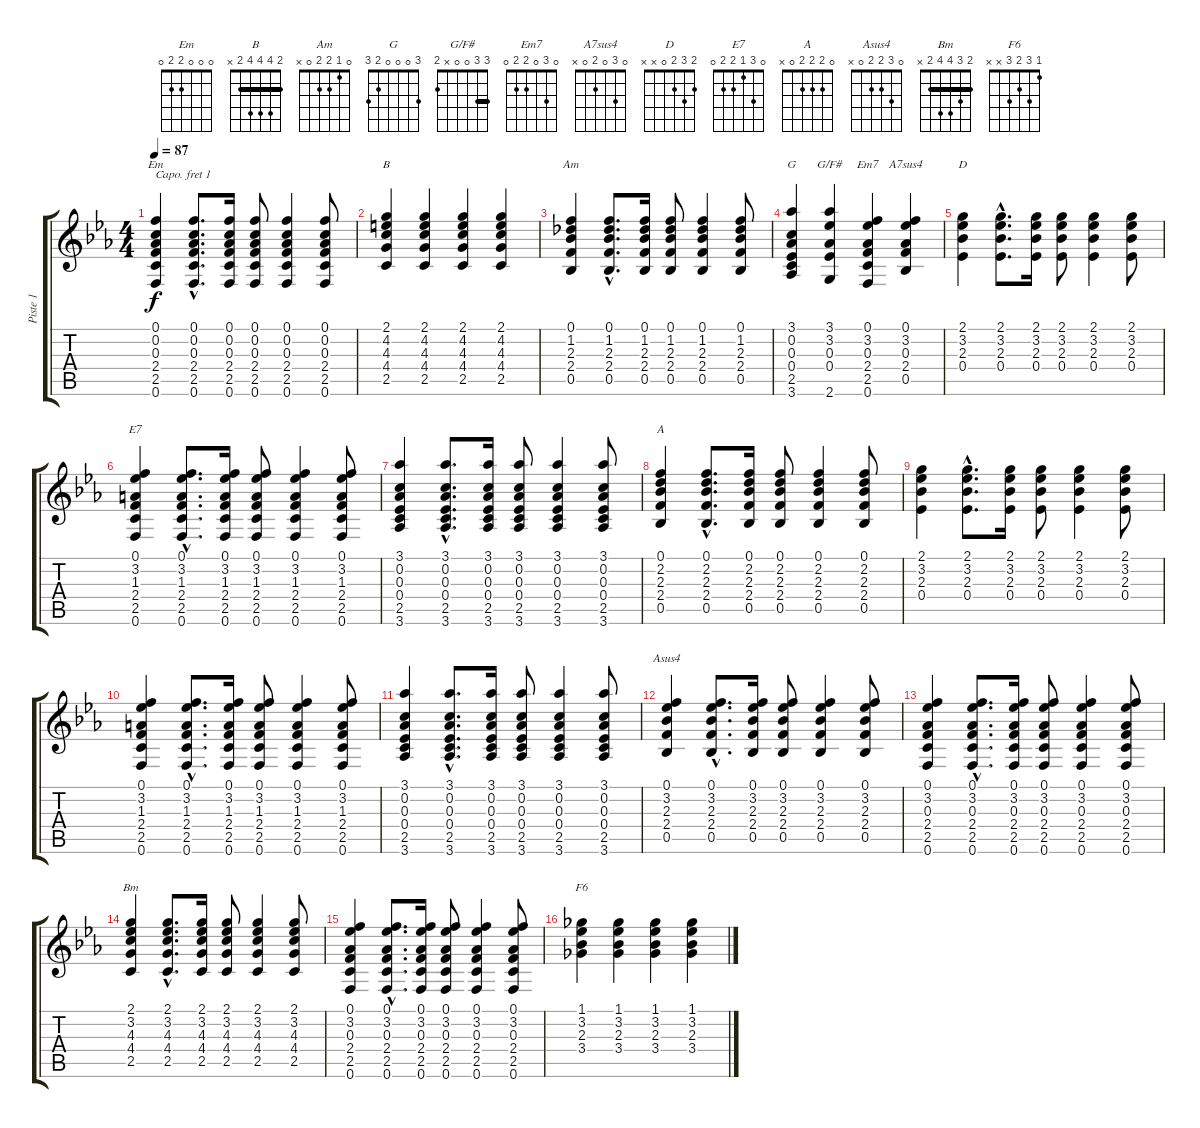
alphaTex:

\track ("Piste 1" "Piste 1") {instrument acousticguitarnylon}
\staff {score tabs}
\capo 1
\tuning (E4 B3 G3 D3 A2 E2) {hide}
\chord ("Em" 0 0 0 2 2 0)
\chord ("B" 2 4 4 4 2 x) {barre 2}
\chord ("Am" 0 1 2 2 0 x)
\chord ("G" 3 0 0 0 2 3)
\chord ("G/F#" 3 3 0 0 x 2) {barre 3}
\chord ("Em7" 0 3 0 2 2 0)
\chord ("A7sus4" 0 3 0 2 0 x)
\chord ("D" 2 3 2 0 x x)
\chord ("E7" 0 3 1 2 2 0)
\chord ("A" 0 2 2 2 0 x)
\chord ("Asus4" 0 3 2 2 0 x)
\chord ("Bm" 2 3 4 4 2 x) {barre 2}
\chord ("F6" 1 3 2 3 x x)
\ts (4 4)
\tempo 87
\clef g2
\ks eb
(0.1 0.2 0.3 2.4 2.5 0.6).4{ch "Em" dy f} (0.1{hac} 0.2{hac} 0.3{hac} 2.4{hac} 2.5{hac} 0.6{hac}).8{d} (0.1 0.2 0.3 2.4 2.5 0.6).16 (0.1 0.2 0.3 2.4 2.5 0.6).8 (0.1 0.2 0.3 2.4 2.5 0.6).4 (0.1 0.2 0.3 2.4 2.5 0.6).8 |
(2.1 4.2 4.3 4.4 2.5).4{ch "B"} (2.1 4.2 4.3 4.4 2.5).4 (2.1 4.2 4.3 4.4 2.5).4 (2.1 4.2 4.3 4.4 2.5).4 |
(0.1 1.2 2.3 2.4 0.5).4{ch "Am"} (0.1{hac} 1.2{hac} 2.3{hac} 2.4{hac} 0.5{hac}).8{d} (0.1 1.2 2.3 2.4 0.5).16 (0.1 1.2 2.3 2.4 0.5).8 (0.1 1.2 2.3 2.4 0.5).4 (0.1 1.2 2.3 2.4 0.5).8 |
(3.1 0.2 0.3 0.4 2.5 3.6).4{ch "G"} (3.1 3.2 0.3 0.4 2.6).4{ch "G/F#"} (0.1 3.2 0.3 2.4 2.5 0.6).4{ch "Em7"} (0.1 3.2 0.3 2.4 0.5).4{ch "A7sus4"} |
(2.1 3.2 2.3 0.4).4{ch "D"} (2.1{hac} 3.2{hac} 2.3{hac} 0.4{hac}).8{d} (2.1 3.2 2.3 0.4).16 (2.1 3.2 2.3 0.4).8 (2.1 3.2 2.3 0.4).4 (2.1 3.2 2.3 0.4).8 |
(0.1 3.2 1.3 2.4 2.5 0.6).4{ch "E7"} (0.1{hac} 3.2{hac} 1.3{hac} 2.4{hac} 2.5{hac} 0.6{hac}).8{d} (0.1 3.2 1.3 2.4 2.5 0.6).16 (0.1 3.2 1.3 2.4 2.5 0.6).8 (0.1 3.2 1.3 2.4 2.5 0.6).4 (0.1 3.2 1.3 2.4 2.5 0.6).8 |
(3.1 0.2 0.3 0.4 2.5 3.6).4 (3.1{hac} 0.2{hac} 0.3{hac} 0.4{hac} 2.5{hac} 3.6{hac}).8{d} (3.1 0.2 0.3 0.4 2.5 3.6).16 (3.1 0.2 0.3 0.4 2.5 3.6).8 (3.1 0.2 0.3 0.4 2.5 3.6).4 (3.1 0.2 0.3 0.4 2.5 3.6).8 |
(0.1 2.2 2.3 2.4 0.5).4{ch "A"} (0.1{hac} 2.2{hac} 2.3{hac} 2.4{hac} 0.5{hac}).8{d} (0.1 2.2 2.3 2.4 0.5).16 (0.1 2.2 2.3 2.4 0.5).8 (0.1 2.2 2.3 2.4 0.5).4 (0.1 2.2 2.3 2.4 0.5).8 |
(2.1 3.2 2.3 0.4).4 (2.1{hac} 3.2{hac} 2.3{hac} 0.4{hac}).8{d} (2.1 3.2 2.3 0.4).16 (2.1 3.2 2.3 0.4).8 (2.1 3.2 2.3 0.4).4 (2.1 3.2 2.3 0.4).8 |
(0.1 3.2 1.3 2.4 2.5 0.6).4 (0.1{hac} 3.2{hac} 1.3{hac} 2.4{hac} 2.5{hac} 0.6{hac}).8{d} (0.1 3.2 1.3 2.4 2.5 0.6).16 (0.1 3.2 1.3 2.4 2.5 0.6).8 (0.1 3.2 1.3 2.4 2.5 0.6).4 (0.1 3.2 1.3 2.4 2.5 0.6).8 |
(3.1 0.2 0.3 0.4 2.5 3.6).4 (3.1{hac} 0.2{hac} 0.3{hac} 0.4{hac} 2.5{hac} 3.6{hac}).8{d} (3.1 0.2 0.3 0.4 2.5 3.6).16 (3.1 0.2 0.3 0.4 2.5 3.6).8 (3.1 0.2 0.3 0.4 2.5 3.6).4 (3.1 0.2 0.3 0.4 2.5 3.6).8 |
(0.1 3.2 2.3 2.4 0.5).4{ch "Asus4"} (0.1{hac} 3.2{hac} 2.3{hac} 2.4{hac} 0.5{hac}).8{d} (0.1 3.2 2.3 2.4 0.5).16 (0.1 3.2 2.3 2.4 0.5).8 (0.1 3.2 2.3 2.4 0.5).4 (0.1 3.2 2.3 2.4 0.5).8 |
(0.1 3.2 0.3 2.4 2.5 0.6).4 (0.1{hac} 3.2{hac} 0.3{hac} 2.4{hac} 2.5{hac} 0.6{hac}).8{d} (0.1 3.2 0.3 2.4 2.5 0.6).16 (0.1 3.2 0.3 2.4 2.5 0.6).8 (0.1 3.2 0.3 2.4 2.5 0.6).4 (0.1 3.2 0.3 2.4 2.5 0.6).8 |
(2.1 3.2 4.3 4.4 2.5).4{ch "Bm"} (2.1{hac} 3.2{hac} 4.3{hac} 4.4{hac} 2.5{hac}).8{d} (2.1 3.2 4.3 4.4 2.5).16 (2.1 3.2 4.3 4.4 2.5).8 (2.1 3.2 4.3 4.4 2.5).4 (2.1 3.2 4.3 4.4 2.5).8 |
(0.1 3.2 0.3 2.4 2.5 0.6).4 (0.1{hac} 3.2{hac} 0.3{hac} 2.4{hac} 2.5{hac} 0.6{hac}).8{d} (0.1 3.2 0.3 2.4 2.5 0.6).16 (0.1 3.2 0.3 2.4 2.5 0.6).8 (0.1 3.2 0.3 2.4 2.5 0.6).4 (0.1 3.2 0.3 2.4 2.5 0.6).8 |
(1.1 3.2 2.3 3.4).4{ch "F6"} (1.1 3.2 2.3 3.4).4 (1.1 3.2 2.3 3.4).4 (1.1 3.2 2.3 3.4).4
